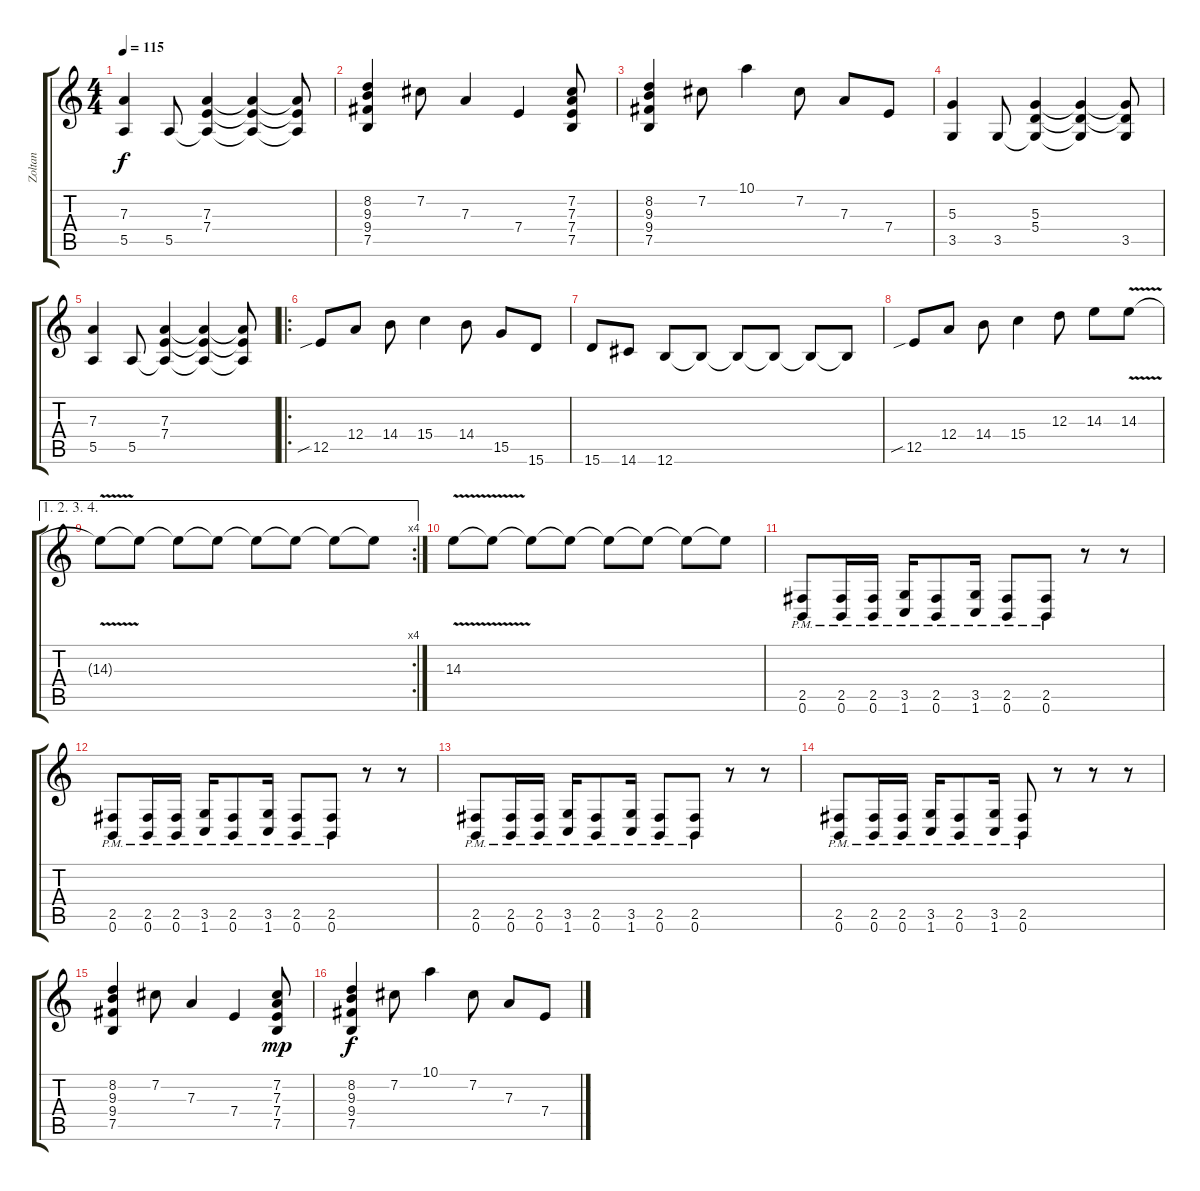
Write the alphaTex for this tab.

\track ("Zoltan" "Zoltan") {instrument distortionguitar}
\staff {score tabs}
\tuning (B3 Gb3 D3 A2 E2 B1) {hide}
\ts (4 4)
\tempo 115
\clef g2
\ks c
(7.3 5.5).4{dy f} 5.5.8 (7.3 7.4 5.5{t}).4 (7.3{t} 7.4{t} 5.5{t}).4 (7.3{t} 7.4{t} 5.5{t}).8 |
(8.2 9.3 9.4 7.5).4 7.2.8 7.3.4 7.4.4 (7.2 7.3 7.4 7.5).8 |
(8.2 9.3 9.4 7.5).4 7.2.8 10.1.4 7.2.8 7.3.8 7.4.8 |
(5.3 3.5).4 3.5.8 (5.3 5.4 3.5{t}).4 (5.3{t} 5.4{t} 3.5{t}).4 (5.3{t} 5.4{t} 3.5).8 |
(7.3 5.5).4 5.5.8 (7.3 7.4 5.5{t}).4 (7.3{t} 7.4{t} 5.5{t}).4 (7.3{t} 7.4{t} 5.5{t}).8 |
\ro
12.5{sib}.8 12.4.8 14.4.8 15.4.4 14.4.8 15.5.8 15.6.8 |
15.6.8 14.6.8 12.6.8 12.6{t}.8 12.6{t}.8 12.6{t}.8 12.6{t}.8 12.6{t}.8 |
12.5{sib}.8 12.4.8 14.4.8 15.4.4 12.3.8 14.3.8 14.3{v}.8 |
\ae (1 2 3 4)
\rc 4
14.3{t}.8 14.3{t}.8 14.3{t}.8 14.3{t}.8 14.3{t}.8 14.3{t}.8 14.3{t}.8 14.3{t}.8 |
14.3{v}.8 14.3{t}.8 14.3{t}.8 14.3{t}.8 14.3{t}.8 14.3{t}.8 14.3{t}.8 14.3{t}.8 |
(2.5{pm} 0.6{pm}).8 (2.5{pm} 0.6{pm}).16 (2.5{pm} 0.6{pm}).16 (3.5{pm} 1.6{pm}).16 (2.5{pm} 0.6{pm}).8 (3.5{pm} 1.6{pm}).16 (2.5{pm} 0.6{pm}).8 (2.5{pm} 0.6{pm}).8 r.8 r.8 |
(2.5{pm} 0.6{pm}).8 (2.5{pm} 0.6{pm}).16 (2.5{pm} 0.6{pm}).16 (3.5{pm} 1.6{pm}).16 (2.5{pm} 0.6{pm}).8 (3.5{pm} 1.6{pm}).16 (2.5{pm} 0.6{pm}).8 (2.5{pm} 0.6{pm}).8 r.8 r.8 |
(2.5{pm} 0.6{pm}).8 (2.5{pm} 0.6{pm}).16 (2.5{pm} 0.6{pm}).16 (3.5{pm} 1.6{pm}).16 (2.5{pm} 0.6{pm}).8 (3.5{pm} 1.6{pm}).16 (2.5{pm} 0.6{pm}).8 (2.5{pm} 0.6{pm}).8 r.8 r.8 |
(2.5{pm} 0.6{pm}).8 (2.5{pm} 0.6{pm}).16 (2.5{pm} 0.6{pm}).16 (3.5{pm} 1.6{pm}).16 (2.5{pm} 0.6{pm}).8 (3.5{pm} 1.6{pm}).16 (2.5{pm} 0.6{pm}).8 r.8 r.8 r.8 |
(8.2 9.3 9.4 7.5).4{instrument acousticguitarsteel} 7.2.8 7.3.4 7.4.4 (7.2 7.3 7.4 7.5).8{dy mp} |
(8.2 9.3 9.4 7.5).4{dy f} 7.2.8 10.1.4 7.2.8 7.3.8 7.4.8
